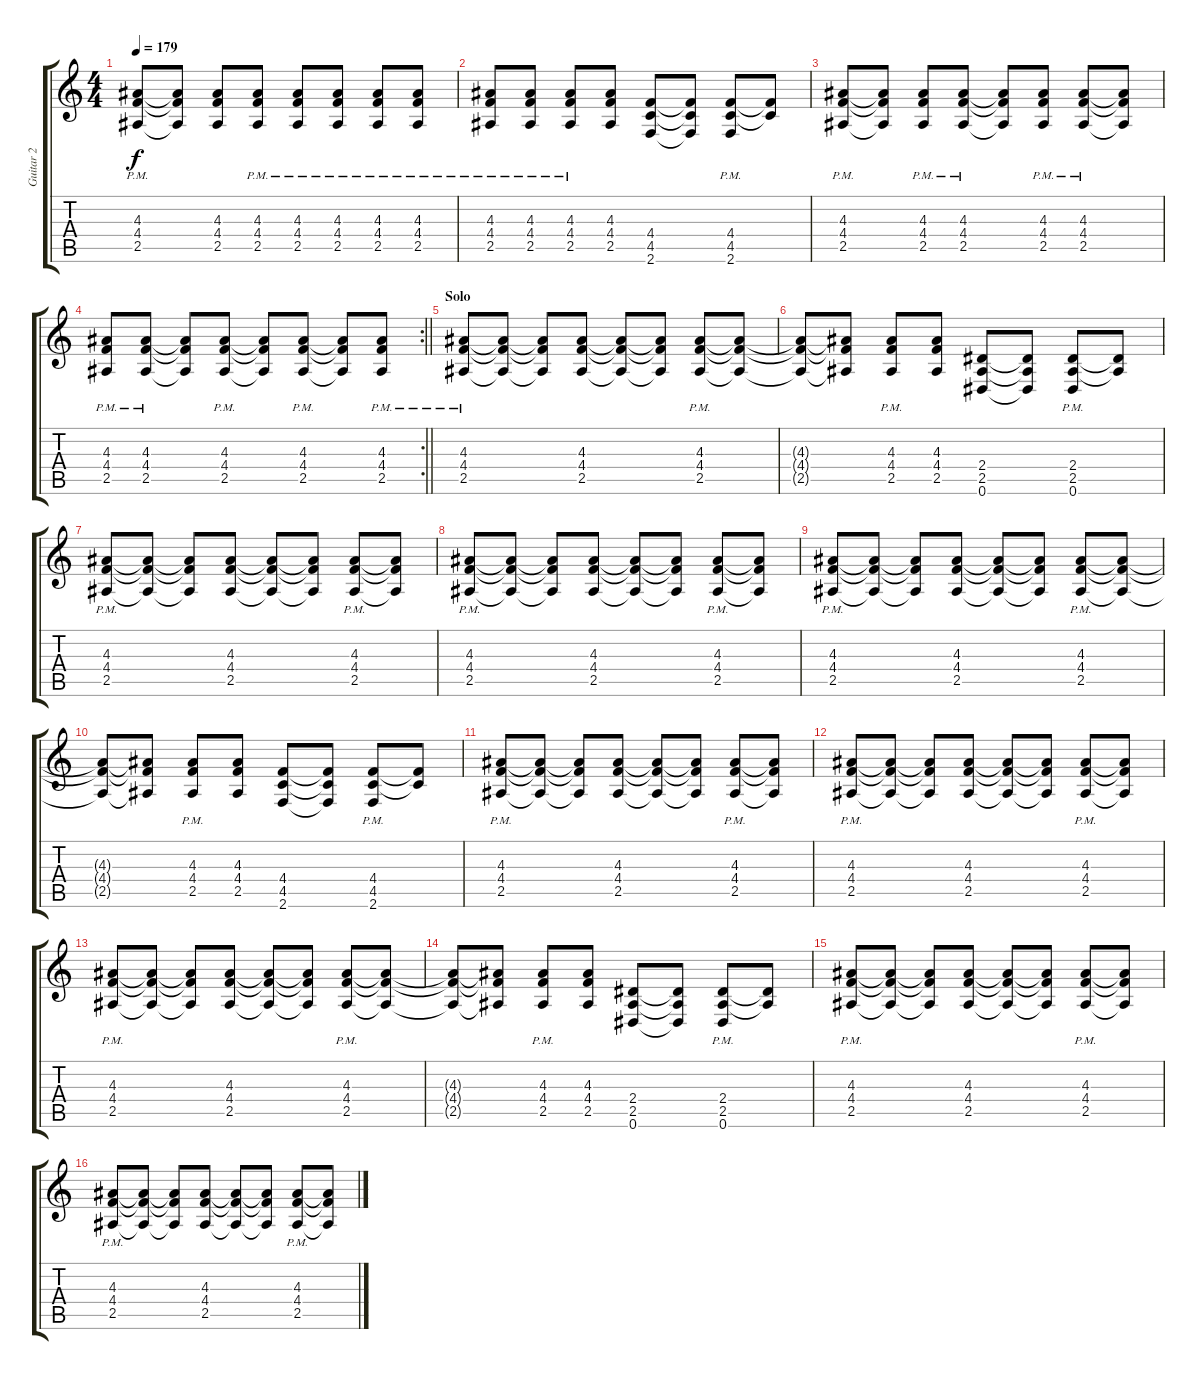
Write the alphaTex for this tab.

\track ("Guitar 2" "Guitar 2") {instrument distortionguitar}
\staff {score tabs}
\tuning (Eb4 Bb3 Gb3 Db3 Ab2 Eb2) {hide}
\ts (4 4)
\tempo 179
\clef g2
\ks c
(4.3 4.4{pm} 2.5{pm}).8{dy f} (4.3{t} 4.4{t} 2.5{t}).8 (4.3 4.4 2.5).8 (4.3 4.4{pm} 2.5{pm}).8 (4.3 4.4{pm} 2.5{pm}).8 (4.3 4.4{pm} 2.5{pm}).8 (4.3 4.4{pm} 2.5{pm}).8 (4.3 4.4{pm} 2.5{pm}).8 |
(4.3 4.4{pm} 2.5{pm}).8 (4.3 4.4{pm} 2.5{pm}).8 (4.3 4.4{pm} 2.5{pm}).8 (4.3 4.4 2.5).8 (4.4 4.5 2.6).8 (4.4{t} 4.5{t} 2.6{t}).8 (4.4{pm} 4.5{pm} 2.6).8 (4.4{t} 4.5{t}).8 |
(4.3{pm} 4.4{pm} 2.5{pm}).8 (4.3{t} 4.4{t} 2.5{t}).8 (4.3{pm} 4.4{pm} 2.5{pm}).8 (4.3{pm} 4.4{pm} 2.5{pm}).8 (4.3{t} 4.4{t} 2.5{t}).8 (4.3{pm} 4.4{pm} 2.5{pm}).8 (4.3{pm} 4.4{pm} 2.5{pm}).8 (4.3{t} 4.4{t} 2.5{t}).8 |
\rc 2
\barLineRight lightlight
(4.3{pm} 4.4{pm} 2.5{pm}).8 (4.3{pm} 4.4{pm} 2.5{pm}).8 (4.3{t} 4.4{t} 2.5{t}).8 (4.3{pm} 4.4{pm} 2.5{pm}).8 (4.3{t} 4.4{t} 2.5{t}).8 (4.3{pm} 4.4{pm} 2.5{pm}).8 (4.3{t} 4.4{t} 2.5{t}).8 (4.3{pm} 4.4{pm} 2.5{pm}).8 |
\section ("" "Solo")
(4.3 4.4{pm} 2.5{pm}).8 (4.3{t} 4.4{t} 2.5{t}).8 (4.3{t} 4.4{t} 2.5{t}).8 (4.3 4.4 2.5).8 (4.3{t} 4.4{t} 2.5{t}).8 (4.3{t} 4.4{t} 2.5{t}).8 (4.3 4.4{pm} 2.5{pm}).8 (4.3{t} 4.4{t} 2.5{t}).8 |
(4.3{t} 4.4{t} 2.5{t}).8 (4.3{t} 4.4{t} 2.5{t}).8 (4.3 4.4{pm} 2.5{pm}).8 (4.3 4.4 2.5).8 (2.4 2.5 0.6).8 (2.4{t} 2.5{t} 0.6{t}).8 (2.4{pm} 2.5{pm} 0.6).8 (2.4{t} 2.5{t}).8 |
(4.3 4.4{pm} 2.5{pm}).8 (4.3{t} 4.4{t} 2.5{t}).8 (4.3{t} 4.4{t} 2.5{t}).8 (4.3 4.4 2.5).8 (4.3{t} 4.4{t} 2.5{t}).8 (4.3{t} 4.4{t} 2.5{t}).8 (4.3 4.4{pm} 2.5{pm}).8 (4.3{t} 4.4{t} 2.5{t}).8 |
(4.3 4.4{pm} 2.5{pm}).8 (4.3{t} 4.4{t} 2.5{t}).8 (4.3{t} 4.4{t} 2.5{t}).8 (4.3 4.4 2.5).8 (4.3{t} 4.4{t} 2.5{t}).8 (4.3{t} 4.4{t} 2.5{t}).8 (4.3 4.4{pm} 2.5{pm}).8 (4.3{t} 4.4{t} 2.5{t}).8 |
(4.3 4.4{pm} 2.5{pm}).8 (4.3{t} 4.4{t} 2.5{t}).8 (4.3{t} 4.4{t} 2.5{t}).8 (4.3 4.4 2.5).8 (4.3{t} 4.4{t} 2.5{t}).8 (4.3{t} 4.4{t} 2.5{t}).8 (4.3 4.4{pm} 2.5{pm}).8 (4.3{t} 4.4{t} 2.5{t}).8 |
(4.3{t} 4.4{t} 2.5{t}).8 (4.3{t} 4.4{t} 2.5{t}).8 (4.3 4.4{pm} 2.5{pm}).8 (4.3 4.4 2.5).8 (4.4 4.5 2.6).8 (4.4{t} 4.5{t} 2.6{t}).8 (4.4{pm} 4.5{pm} 2.6).8 (4.4{t} 4.5{t}).8 |
(4.3 4.4{pm} 2.5{pm}).8 (4.3{t} 4.4{t} 2.5{t}).8 (4.3{t} 4.4{t} 2.5{t}).8 (4.3 4.4 2.5).8 (4.3{t} 4.4{t} 2.5{t}).8 (4.3{t} 4.4{t} 2.5{t}).8 (4.3 4.4{pm} 2.5{pm}).8 (4.3{t} 4.4{t} 2.5{t}).8 |
(4.3 4.4{pm} 2.5{pm}).8 (4.3{t} 4.4{t} 2.5{t}).8 (4.3{t} 4.4{t} 2.5{t}).8 (4.3 4.4 2.5).8 (4.3{t} 4.4{t} 2.5{t}).8 (4.3{t} 4.4{t} 2.5{t}).8 (4.3 4.4{pm} 2.5{pm}).8 (4.3{t} 4.4{t} 2.5{t}).8 |
(4.3 4.4{pm} 2.5{pm}).8 (4.3{t} 4.4{t} 2.5{t}).8 (4.3{t} 4.4{t} 2.5{t}).8 (4.3 4.4 2.5).8 (4.3{t} 4.4{t} 2.5{t}).8 (4.3{t} 4.4{t} 2.5{t}).8 (4.3 4.4{pm} 2.5{pm}).8 (4.3{t} 4.4{t} 2.5{t}).8 |
(4.3{t} 4.4{t} 2.5{t}).8 (4.3{t} 4.4{t} 2.5{t}).8 (4.3 4.4{pm} 2.5{pm}).8 (4.3 4.4 2.5).8 (2.4 2.5 0.6).8 (2.4{t} 2.5{t} 0.6{t}).8 (2.4{pm} 2.5{pm} 0.6).8 (2.4{t} 2.5{t}).8 |
(4.3 4.4{pm} 2.5{pm}).8 (4.3{t} 4.4{t} 2.5{t}).8 (4.3{t} 4.4{t} 2.5{t}).8 (4.3 4.4 2.5).8 (4.3{t} 4.4{t} 2.5{t}).8 (4.3{t} 4.4{t} 2.5{t}).8 (4.3 4.4{pm} 2.5{pm}).8 (4.3{t} 4.4{t} 2.5{t}).8 |
(4.3 4.4{pm} 2.5{pm}).8 (4.3{t} 4.4{t} 2.5{t}).8 (4.3{t} 4.4{t} 2.5{t}).8 (4.3 4.4 2.5).8 (4.3{t} 4.4{t} 2.5{t}).8 (4.3{t} 4.4{t} 2.5{t}).8 (4.3 4.4{pm} 2.5{pm}).8 (4.3{t} 4.4{t} 2.5{t}).8
